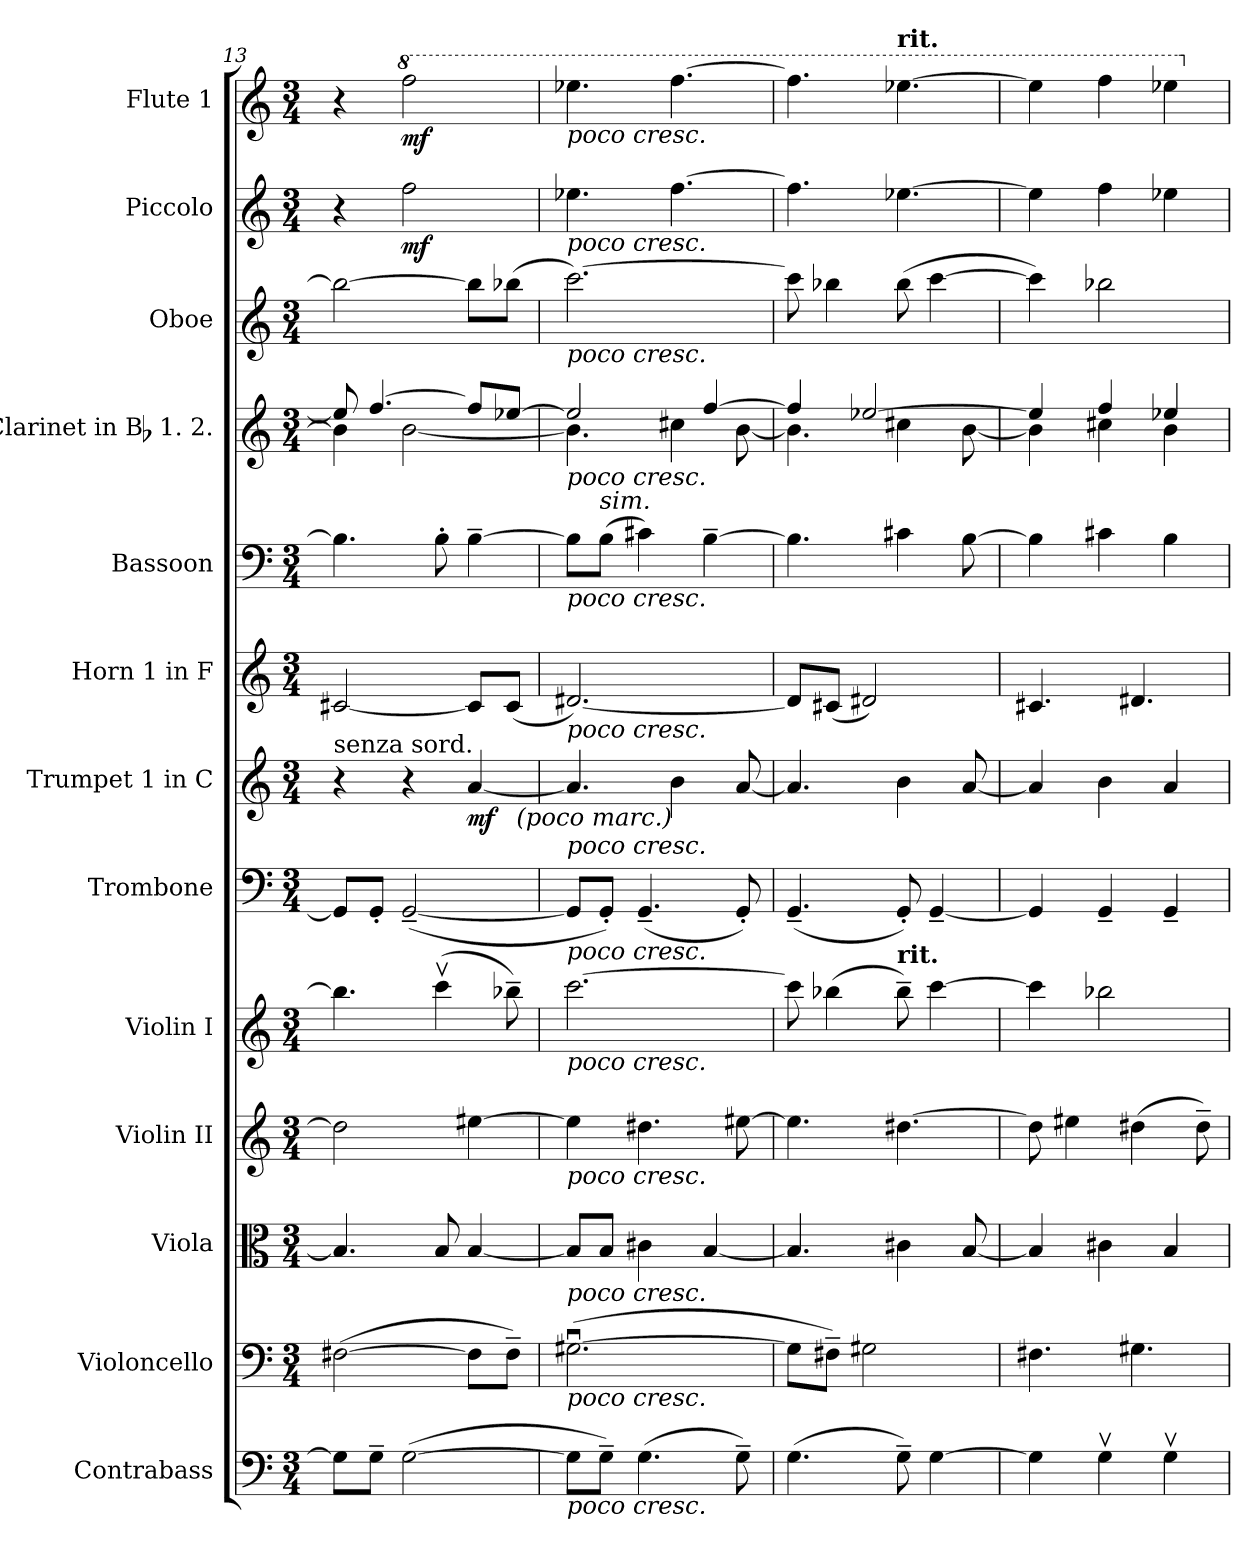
**kern	**kern	**kern	**kern	**kern	**kern	**kern	**dynam	**kern	**kern	**kern	**kern	**kern	**dynam	**kern	**dynam
*part13	*part12	*part11	*part10	*part9	*part8	*part7	*part7	*part6	*part5	*part4	*part3	*part2	*part2	*part1	*part1
*staff13	*staff12	*staff11	*staff10	*staff9	*staff8	*staff7	*staff7	*staff6	*staff5	*staff4	*staff3	*staff2	*staff2	*staff1	*staff1
*I"Contrabass	*I"Violoncello	*I"Viola	*I"Violin II	*I"Violin I	*I"Trombone	*I"Trumpet 1 in C	*	*I"Horn 1 in F	*I"Bassoon	*I"Clarinet in Bb 1. 2.	*I"Oboe	*I"Piccolo	*	*I"Flute 1	*
*I'Cb.	*I'Vc.	*I'Vla.	*I'Vln. II	*I'Vln. I	*I'Tbn.	*I'Tpt. 1. in C	*	*I'Hn. 1 in F	*I'Bsn.	*I'Cl. 1.2. in Bb	*I'Ob.	*I'Picc.	*	*I'Fl. 1.	*
*clefF4	*clefF4	*clefC3	*clefG2	*clefG2	*clefF4	*clefG2	*	*clefG2	*clefF4	*clefG2	*clefG2	*clefG2	*	*clefG2	*
*ITrd7c12	*	*	*	*	*	*	*	*ITrd4c7	*	*ITrd1c2	*	*ITrd-7c-12	*	*	*
*k[]	*k[]	*k[]	*k[]	*k[]	*k[]	*k[]	*	*k[b-]	*k[]	*k[b-e-]	*k[]	*k[]	*	*k[]	*
*M3/4	*M3/4	*M3/4	*M3/4	*M3/4	*M3/4	*M3/4	*	*M3/4	*M3/4	*M3/4	*M3/4	*M3/4	*	*M3/4	*
=13	=13	=13	=13	=13	=13	=13	=13	=13	=13	=13	=13	=13	=13	=13	=13
*	*	*	*	*	*	*	*	*	*	*^	*	*	*	*	*
!	!	!	!	!	!	!LO:TX:a:t=senza sord.	!	!	!	!	!	!	!	!	!	!
8GGL]	([2F#X	4.B]	2dd#]	4.bb-]	8GGL]	4r	.	[2F#X	4.B]	8dd-]	4a]	2bb-_	4r	.	4r	.
8GG~J	.	.	.	.	8GG'J	.	.	.	.	[4.ee-	.	.	.	.	.	.
*	*	*	*	*	*	*	*	*	*	*	*	*	*	*	*8va	*
([2GG	.	.	.	.	([2GG~	4r	.	.	.	.	[2a	.	2fff	mf	2fff	mf
.	.	8B	.	(4cccv	.	.	.	.	8B'	.	.	.	.	.	.	.
!	!	!	!	!	!	!	!LO:DY:t=%s (poco marc.)	!	!	!	!	!	!	!	!	!
.	8F#L]	[4B	[4ee#X	.	.	[4a	mf	8F#L]	[4B~	8ee-L]	.	8bb-L]	.	.	.	.
.	8F#~J)	.	.	8bb-X~)	.	.	.	(8F#J	.	[8dd-XJ	.	(8bb-XJ	.	.	.	.
=14	=14	=14	=14	=14	=14	=14	=14	=14	=14	=14	=14	=14	=14	=14	=14	=14
!	!	!	!	!	!	!	!	!	!	!	!	!	!	!	!LO:TX:b:i:t=poco cresc.	!
!	!	!	!	!	!	!	!	!	!	!	!	!	!LO:TX:b:i:t=poco cresc.	!	!	!
!	!	!	!	!	!	!	!	!	!	!	!	!LO:TX:b:i:t=poco cresc.	!	!	!	!
!	!	!	!	!	!	!	!	!	!	!LO:TX:b:i:t=poco cresc.	!	!	!	!	!	!
!	!	!	!	!	!	!	!	!	!LO:TX:b:i:t=poco cresc.	!	!	!	!	!	!	!
!	!	!	!	!	!	!	!	!LO:TX:b:i:t=poco cresc.	!	!	!	!	!	!	!	!
!	!	!	!	!	!	!LO:TX:b:i:t=poco cresc.	!	!	!	!	!	!	!	!	!	!
!	!	!	!	!	!LO:TX:b:i:t=poco cresc.	!	!	!	!	!	!	!	!	!	!	!
!	!	!	!	!LO:TX:b:i:t=poco cresc.	!	!	!	!	!	!	!	!	!	!	!	!
!	!	!	!LO:TX:b:i:t=poco cresc.	!	!	!	!	!	!	!	!	!	!	!	!	!
!	!	!LO:TX:b:i:t=poco cresc.	!	!	!	!	!	!	!	!	!	!	!	!	!	!
!	!LO:TX:b:i:t=poco cresc.	!	!	!	!	!	!	!	!	!	!	!	!	!	!	!
!LO:TX:b:i:t=poco cresc.	!	!	!	!	!	!	!	!	!	!	!	!	!	!	!	!
8GGL]	([2.G#Xu	8BL]	4ee#]	[2.ccc	8GGL]	4.a]	.	[2.G#X)	8BL]	2dd-]	4.a]	[2.ccc)	4.eee-X	.	4.eee-X	.
!	!	!	!	!	!	!	!	!	!LO:TX:a:i:t=sim.	!	!	!	!	!	!	!
8GG~J)	.	8BJ	.	.	8GG'J)	.	.	.	(8BJ	.	.	.	.	.	.	.
(4.GG	.	4c#X	4.dd#X	.	(4.GG~	.	.	.	4c#X)	.	.	.	.	.	.	.
.	.	.	.	.	.	4b	.	.	.	.	4bn	.	[4.fff	.	[4.fff	.
.	.	[4B	.	.	.	.	.	.	[4B~	[4ee-	.	.	.	.	.	.
8GG~)	.	.	[8ee#X	.	8GG')	[8a	.	.	.	.	[8a	.	.	.	.	.
=15	=15	=15	=15	=15	=15	=15	=15	=15	=15	=15	=15	=15	=15	=15	=15	=15
(4.GG	8G#L]	4.B]	4.ee#]	8ccc]	(4.GG~	4.a]	.	8G#L]	4.B]	4ee-]	4.a]	8ccc]	4.fff]	.	4.fff]	.
.	8F#X~J)	.	.	(4bb-X	.	.	.	(8F#XJ	.	.	.	4bb-X	.	.	.	.
.	2G#X	.	.	.	.	.	.	2G#X)	.	[2dd-X	.	.	.	.	.	.
!	!	!	!	!	!	!	!	!	!	!	!	!	!	!	!LO:TX:a:B:t=rit.	!
!	!	!	!	!LO:TX:a:B:t=rit.	!	!	!	!	!	!	!	!	!	!	!	!
8GG~)	.	4c#X	[4.dd#X	8bb-~)	8GG')	4b	.	.	4c#X	.	4bn	(8bb-	[4.eee-X	.	[4.eee-X	.
[4GG	.	.	.	[4ccc	[4GG~	.	.	.	.	.	.	[4ccc	.	.	.	.
.	.	[8B	.	.	.	[8a	.	.	[8B	.	[8a	.	.	.	.	.
=16	=16	=16	=16	=16	=16	=16	=16	=16	=16	=16	=16	=16	=16	=16	=16	=16
4GG]	4.F#X	4B]	8dd#]	4ccc]	4GG]	4a]	.	4.F#X	4B]	4dd-]	4a]	4ccc])	4eee-]	.	4eee-]	.
.	.	.	4ee#X	.	.	.	.	.	.	.	.	.	.	.	.	.
4GGv	.	4c#X	.	2bb-X	4GG~	4b	.	.	4c#X	4ee-	4bn	2bb-X	4fff	.	4fff	.
.	4.G#X	.	(4dd#X	.	.	.	.	4.G#X	.	.	.	.	.	.	.	.
4GGv	.	4B	.	.	4GG~	4a	.	.	4B	4dd-X	4a	.	4eee-X	.	4eee-X	.
.	.	.	8dd#~)	.	.	.	.	.	.	.	.	.	.	.	.	.
*	*	*	*	*	*	*	*	*	*	*v	*v	*	*	*	*	*
*	*	*	*	*	*	*	*	*	*	*	*	*	*	*X8va	*
=	=	=	=	=	=	=	=	=	=	=	=	=	=	=	=
*-	*-	*-	*-	*-	*-	*-	*-	*-	*-	*-	*-	*-	*-	*-	*-
